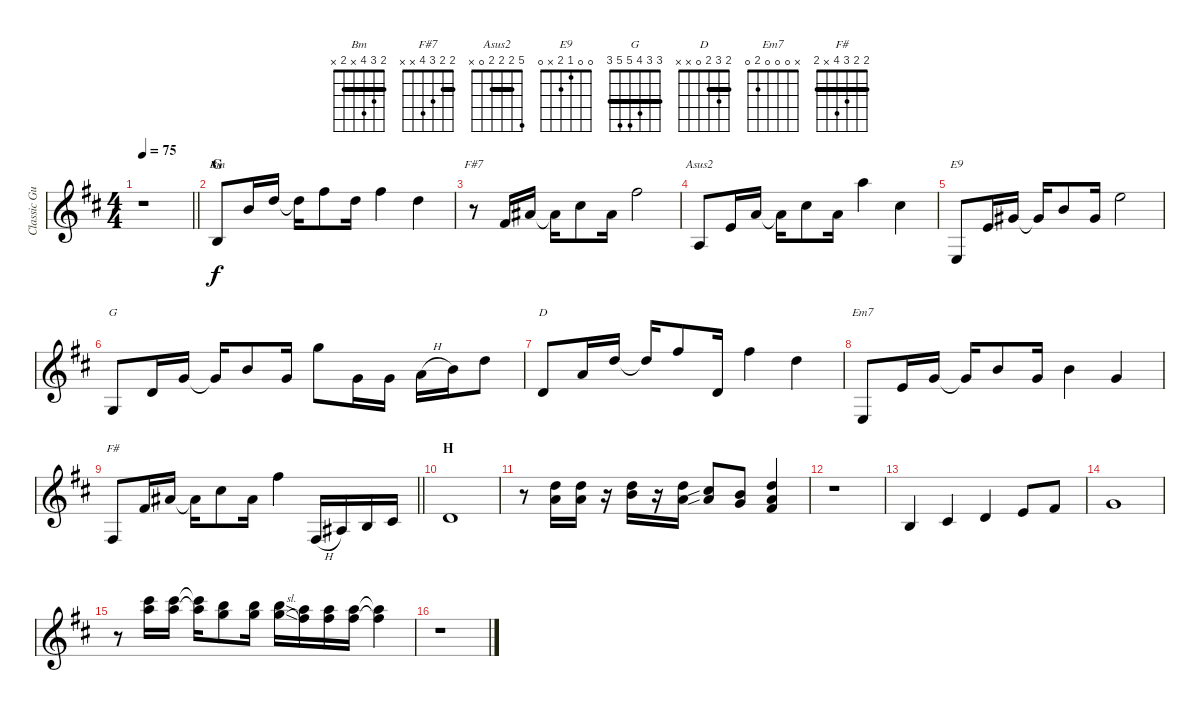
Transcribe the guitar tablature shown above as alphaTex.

\track ("Classic Guitar 2" "Classic Gu") {instrument acousticguitarnylon}
\staff {score}
\tuning (E4 B3 G3 D3 A2 E2) {hide}
\chord ("Bm" 2 3 4 x 2 x) {barre 2}
\chord ("F#7" 2 2 3 4 x x) {barre 2}
\chord ("Asus2" 5 2 2 2 0 x) {barre 2}
\chord ("E9" 0 0 1 2 x 0)
\chord ("G" 3 3 4 5 5 3) {barre 3}
\chord ("D" 2 3 2 0 x x) {barre 2}
\chord ("Em7" x 0 0 0 2 0)
\chord ("F#" 2 2 3 4 x 2) {barre 2}
\ts (4 4)
\tempo 75
\clef g2
\barLineRight lightlight
\ks d
r.1{dy ff} |
\section ("" "G")
2.5.8{ch "Bm" dy f} 4.3.16 3.2.16 3.2{t}.16 2.1.8 3.2.16 2.1.4 3.2.4 |
r.8{ch "F#7"} 4.4.16 3.3.16 3.3{t}.16 2.2.8 3.3.16 2.1.2 |
0.5.8{ch "Asus2"} 2.4.16 2.3.16 2.3{t}.16 2.2.8 2.3.16 5.1.4 2.2.4 |
0.6.8{ch "E9"} 2.4.16 1.3.16 1.3{t}.16 0.2.8 1.3.16 5.2.2 |
3.6.8{ch "G"} 5.5.16 5.4.16 5.4{t}.16 4.3.8 5.4.16 3.1.8 0.3.16 0.3.16 2.3{h}.16 4.3.16 3.2.8 |
0.4.8{ch "D"} 2.3.16 3.2.16 3.2{t}.16 2.1.8 0.4.16 2.1.4 3.2.4 |
0.6.8{ch "Em7"} 2.4.16 0.3.16 0.3{t}.16 0.2.8 0.3.16 0.2.4 0.3.4 |
\barLineRight lightlight
2.6.8{ch "F#"} 4.4.16 3.3.16 3.3{t}.16 2.2.8 3.3.16 2.1.4 2.6{h}.16 6.6.16 2.5.16 4.5.16 |
\section ("" "H")
0.4.1 |
r.8 (3.2 2.3).16 (3.2 2.3).16 r.16 (3.2 4.3).16 r.16 (3.2 2.3).16 (2.2{sib} 2.3{sib}).8 (0.2 0.3).8 (3.2 2.3 4.4).4 |
r.1 |
2.5.4 4.5.4 5.5.4 7.5.8 4.4.8 |
0.3.1 |
r.8 (9.1 10.2).16 (9.1 10.2).16 (9.1{t} 10.2{t}).16 (7.1 8.2).8 (7.1 8.2).16 (7.1{sl} 8.2{sl}).16 (5.1 7.2).16 (5.1 7.2).16 (5.1 7.2).16 (5.1{t} 7.2{t}).4 |
r.1
